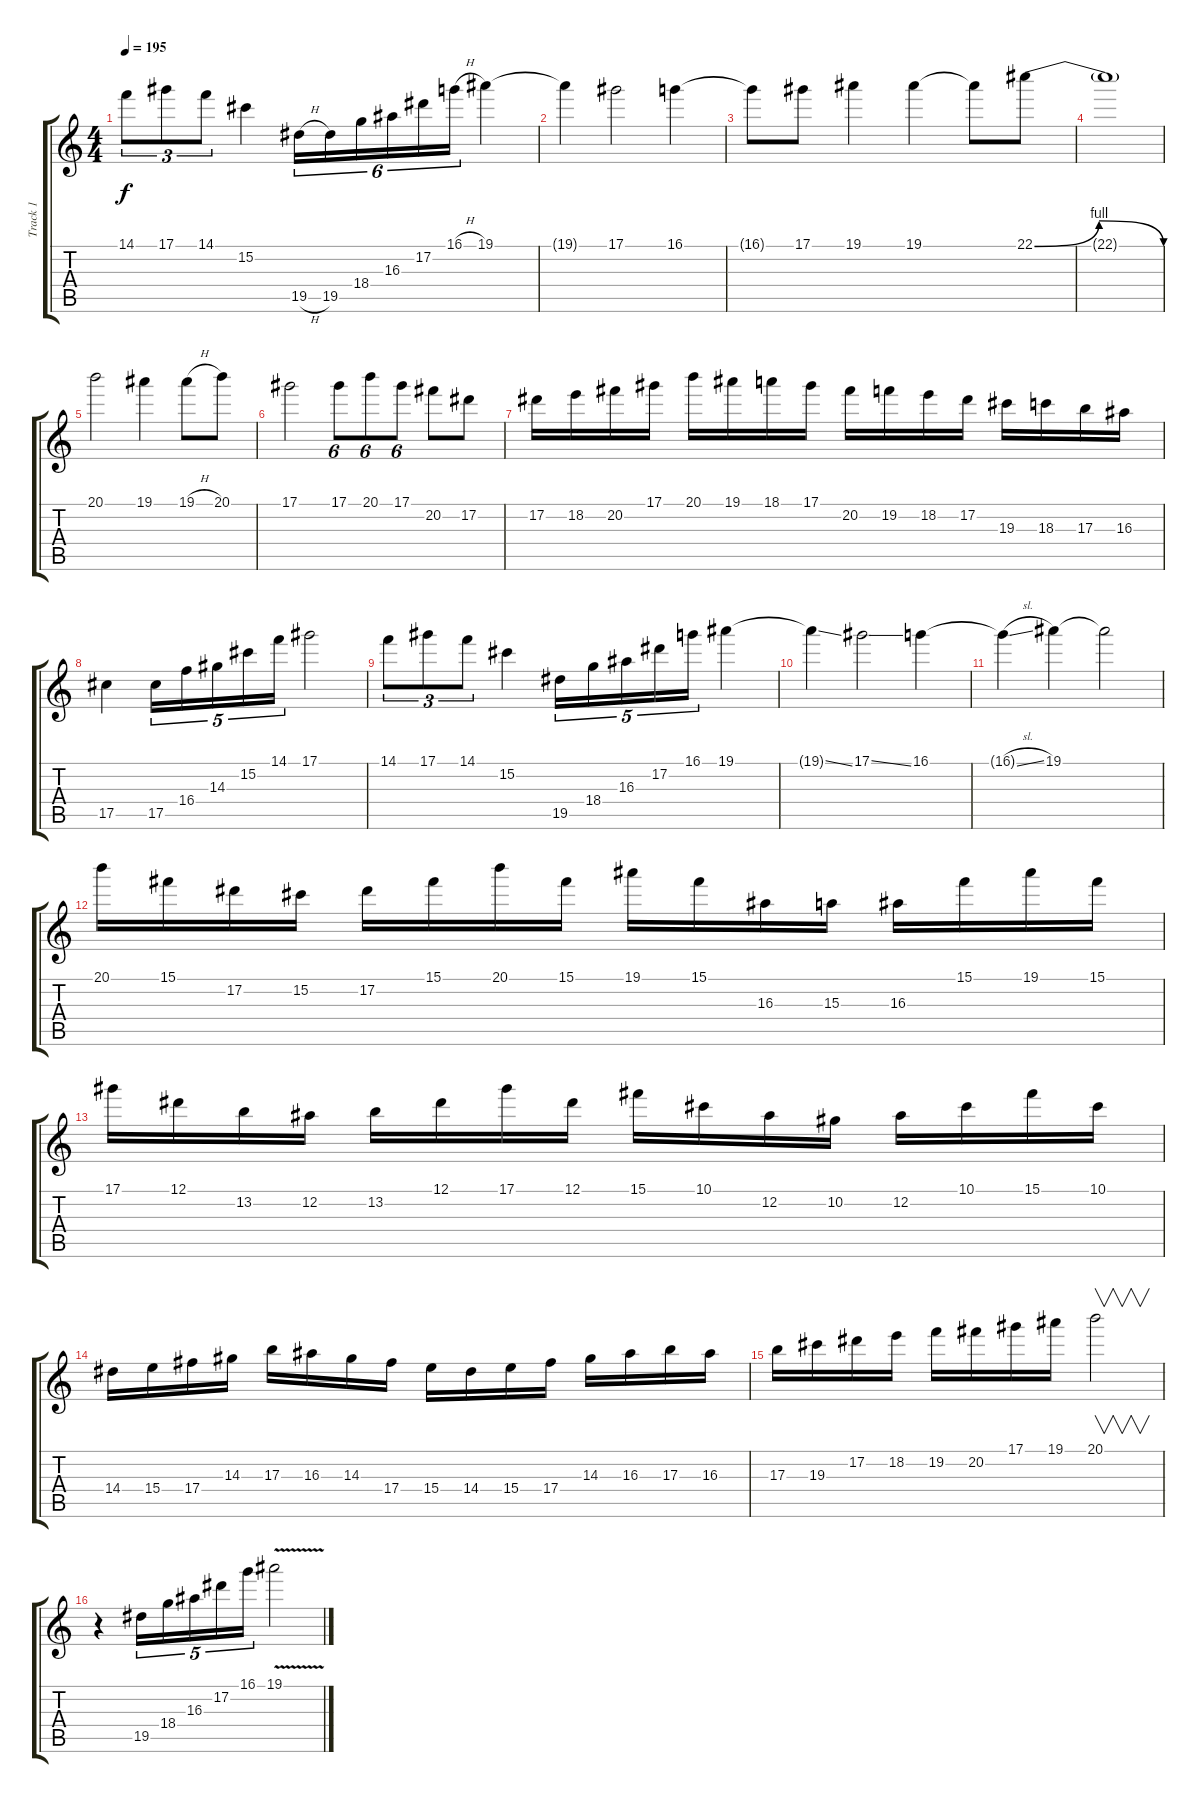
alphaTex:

\track ("Track 1" "Track 1") {instrument distortionguitar}
\staff {score tabs}
\tuning (Eb4 Bb3 Gb3 Db3 Ab2 Eb2) {hide}
\ts (4 4)
\tempo 195
\clef g2
\ks c
14.1.8{tu (3 2) dy f} 17.1.8{tu (3 2)} 14.1.8{tu (3 2)} 15.2.4 19.5{h}.16{tu (6 4)} 19.5.16{tu (6 4)} 18.4.16{tu (6 4)} 16.3.16{tu (6 4)} 17.2.16{tu (6 4)} 16.1{h}.16{tu (6 4)} 19.1.4 |
19.1{t}.4 17.1.2 16.1.4 |
16.1{t}.8 17.1.8 19.1.4 19.1.4 19.1{t}.8 22.1{be (bendrelease 0 0 15 4 45 4 60 0)}.8 |
22.1{t}.1 |
20.1.2 19.1.4 19.1{h}.8 20.1.8 |
17.1.2 17.1.8{tu (6 4)} 20.1.8{tu (6 4)} 17.1.8{tu (6 4)} 20.2.8 17.2.8 |
17.2.16 18.2.16 20.2.16 17.1.16 20.1.16 19.1.16 18.1.16 17.1.16 20.2.16 19.2.16 18.2.16 17.2.16 19.3.16 18.3.16 17.3.16 16.3.16 |
17.5.4 17.5.16{tu (5 4)} 16.4.16{tu (5 4)} 14.3.16{tu (5 4)} 15.2.16{tu (5 4)} 14.1.16{tu (5 4)} 17.1.2 |
14.1.8{tu (3 2)} 17.1.8{tu (3 2)} 14.1.8{tu (3 2)} 15.2.4 19.5.16{tu (5 4)} 18.4.16{tu (5 4)} 16.3.16{tu (5 4)} 17.2.16{tu (5 4)} 16.1.16{tu (5 4)} 19.1.4 |
19.1{ss t}.4 17.1{ss}.2 16.1.4 |
16.1{sl t}.4 19.1.4 19.1{t}.2 |
20.1.16 15.1.16 17.2.16 15.2.16 17.2.16 15.1.16 20.1.16 15.1.16 19.1.16 15.1.16 16.3.16 15.3.16 16.3.16 15.1.16 19.1.16 15.1.16 |
17.1.16 12.1.16 13.2.16 12.2.16 13.2.16 12.1.16 17.1.16 12.1.16 15.1.16 10.1.16 12.2.16 10.2.16 12.2.16 10.1.16 15.1.16 10.1.16 |
14.4.16 15.4.16 17.4.16 14.3.16 17.3.16 16.3.16 14.3.16 17.4.16 15.4.16 14.4.16 15.4.16 17.4.16 14.3.16 16.3.16 17.3.16 16.3.16 |
17.3.16 19.3.16 17.2.16 18.2.16 19.2.16 20.2.16 17.1.16 19.1.16 20.1.2{v} |
r.4 19.5.16{tu (5 4)} 18.4.16{tu (5 4)} 16.3.16{tu (5 4)} 17.2.16{tu (5 4)} 16.1.16{tu (5 4)} 19.1{v}.2
